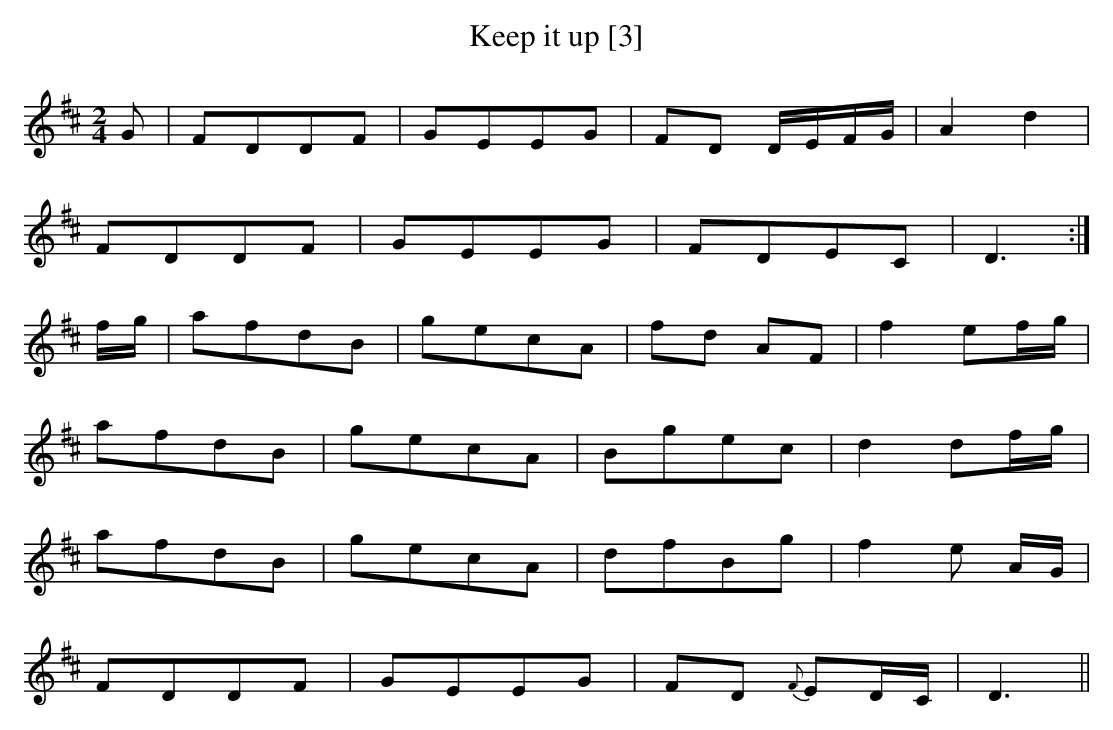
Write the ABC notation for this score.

X:1
T:Keep it up [3]
M:2/4
L:1/8
K:D
G|FDDF|GEEG|FD D/E/F/G/|A2d2|
FDDF|GEEG|FDEC|D3:|
f/g/|afdB|gecA|fd AF|f2 ef/g/|
afdB|gecA|Bgec|d2 df/g/|
afdB|gecA|dfBg|f2 e A/G/|
FDDF|GEEG|FD {F}ED/C/|D3||
